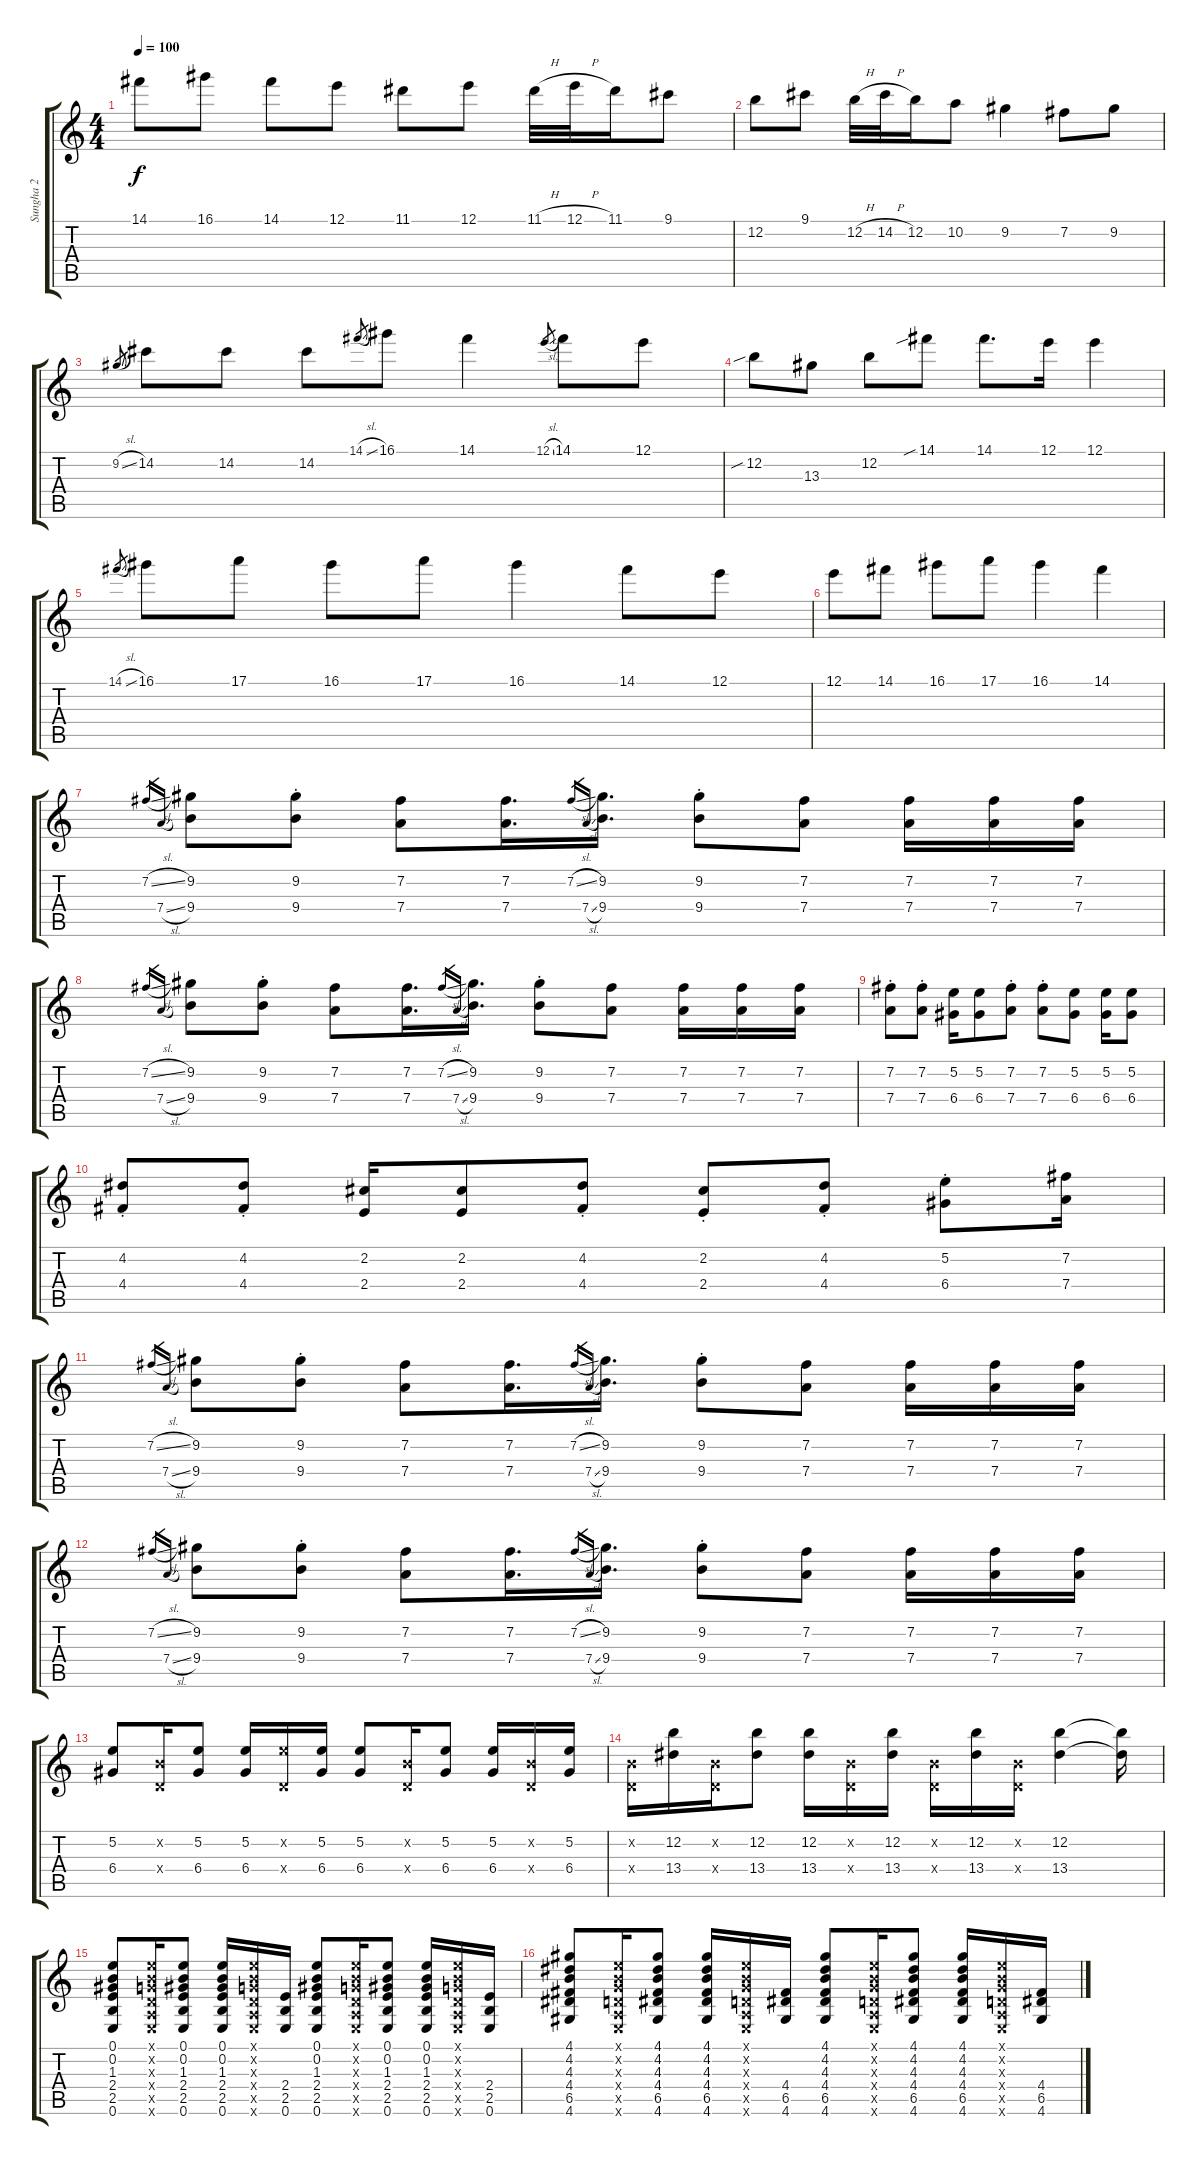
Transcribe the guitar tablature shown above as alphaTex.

\track ("Sungha 2" "Sungha 2") {instrument acousticguitarsteel}
\staff {score tabs}
\tuning (E4 B3 G3 D3 A2 E2) {hide}
\ts (4 4)
\tempo 100
\clef g2
\ks c
14.1.8{dy f} 16.1.8 14.1.8 12.1.8 11.1.8 12.1.8 11.1{h}.32 12.1{h}.32 11.1.16 9.1.8 |
12.2.8 9.1.8 12.2{h}.32 14.2{h}.32 12.2.16 10.2.8 9.2.4 7.2.8 9.2.8 |
9.2{sl}.8{gr} 14.2.8 14.2.8 14.2.8 14.1{sl}.8{gr} 16.1.8 14.1.4 12.1{sl}.8{gr} 14.1.8 12.1.8 |
12.2{sib}.8 13.3.8 12.2.8 14.1{sib}.8 14.1.8{d} 12.1.16 12.1.4 |
14.1{sl}.8{gr} 16.1.8 17.1.8 16.1.8 17.1.8 16.1.4 14.1.8 12.1.8 |
12.1.8 14.1.8 16.1.8 17.1.8 16.1.4 14.1.4 |
7.2{sl}.16{gr} 7.4{sl}.16{gr} (9.2 9.4).8 (9.2{st} 9.4{st}).8 (7.2 7.4).8 (7.2 7.4).16{d} 7.2{sl}.16{gr} 7.4{sl}.16{gr} (9.2 9.4).16{d} (9.2{st} 9.4{st}).8 (7.2 7.4).8 (7.2 7.4).16 (7.2 7.4).16 (7.2 7.4).16 |
7.2{sl}.16{gr} 7.4{sl}.16{gr} (9.2 9.4).8 (9.2{st} 9.4{st}).8 (7.2 7.4).8 (7.2 7.4).16{d} 7.2{sl}.16{gr} 7.4{sl}.16{gr} (9.2 9.4).16{d} (9.2{st} 9.4{st}).8 (7.2 7.4).8 (7.2 7.4).16 (7.2 7.4).16 (7.2 7.4).16 |
(7.2{st} 7.4{st}).8 (7.2{st} 7.4{st}).8 (5.2 6.4).16 (5.2 6.4).8 (7.2{st} 7.4{st}).8 (7.2{st} 7.4{st}).8 (5.2 6.4).8 (5.2 6.4).16 (5.2 6.4).8 |
(4.2{st} 4.4{st}).8 (4.2{st} 4.4{st}).8 (2.2 2.4).16 (2.2 2.4).8 (4.2{st} 4.4{st}).8 (2.2{st} 2.4{st}).8 (4.2{st} 4.4{st}).8 (5.2{st} 6.4{st}).8 (7.2 7.4).16 |
7.2{sl}.16{gr} 7.4{sl}.16{gr} (9.2 9.4).8 (9.2{st} 9.4{st}).8 (7.2 7.4).8 (7.2 7.4).16{d} 7.2{sl}.16{gr} 7.4{sl}.16{gr} (9.2 9.4).16{d} (9.2{st} 9.4{st}).8 (7.2 7.4).8 (7.2 7.4).16 (7.2 7.4).16 (7.2 7.4).16 |
7.2{sl}.16{gr} 7.4{sl}.16{gr} (9.2 9.4).8 (9.2{st} 9.4{st}).8 (7.2 7.4).8 (7.2 7.4).16{d} 7.2{sl}.16{gr} 7.4{sl}.16{gr} (9.2 9.4).16{d} (9.2{st} 9.4{st}).8 (7.2 7.4).8 (7.2 7.4).16 (7.2 7.4).16 (7.2 7.4).16 |
(5.2 6.4).8 (0.2{x} 0.4{x}).16 (5.2 6.4).8 (5.2 6.4).16 (5.2{x} 0.4{x}).16 (5.2 6.4).16 (5.2 6.4).8 (0.2{x} 0.4{x}).16 (5.2 6.4).8 (5.2 6.4).16 (0.2{x} 0.4{x}).16 (5.2 6.4).16 |
(0.2{x} 0.4{x}).16 (12.2 13.4).16 (0.2{x} 0.4{x}).16 (12.2 13.4).8 (12.2 13.4).16 (0.2{x} 0.4{x}).16 (12.2 13.4).16 (0.2{x} 0.4{x}).16 (12.2 13.4).16 (0.2{x} 0.4{x}).16 (12.2 13.4).4 (12.2{t} 13.4{t}).16 |
(0.1 0.2 1.3 2.4 2.5 0.6).8 (0.1{x} 0.2{x} 0.3{x} 0.4{x} 0.5{x} 0.6{x}).16 (0.1 0.2 1.3 2.4 2.5 0.6).8 (0.1 0.2 1.3 2.4 2.5 0.6).16 (0.1{x} 0.2{x} 0.3{x} 0.4{x} 0.5{x} 0.6{x}).16 (2.4 2.5 0.6).16 (0.1 0.2 1.3 2.4 2.5 0.6).8 (0.1{x} 0.2{x} 0.3{x} 0.4{x} 0.5{x} 0.6{x}).16 (0.1 0.2 1.3 2.4 2.5 0.6).8 (0.1 0.2 1.3 2.4 2.5 0.6).16 (0.1{x} 0.2{x} 0.3{x} 0.4{x} 0.5{x} 0.6{x}).16 (2.4 2.5 0.6).16 |
(4.1 4.2 4.3 4.4 6.5 4.6).8 (0.1{x} 0.2{x} 0.3{x} 0.4{x} 0.5{x} 0.6{x}).16 (4.1 4.2 4.3 4.4 6.5 4.6).8 (4.1 4.2 4.3 4.4 6.5 4.6).16 (0.1{x} 0.2{x} 0.3{x} 0.4{x} 0.5{x} 0.6{x}).16 (4.4 6.5 4.6).16 (4.1 4.2 4.3 4.4 6.5 4.6).8 (0.1{x} 0.2{x} 0.3{x} 0.4{x} 0.5{x} 0.6{x}).16 (4.1 4.2 4.3 4.4 6.5 4.6).8 (4.1 4.2 4.3 4.4 6.5 4.6).16 (0.1{x} 0.2{x} 0.3{x} 0.4{x} 0.5{x} 0.6{x}).16 (4.4 6.5 4.6).16
